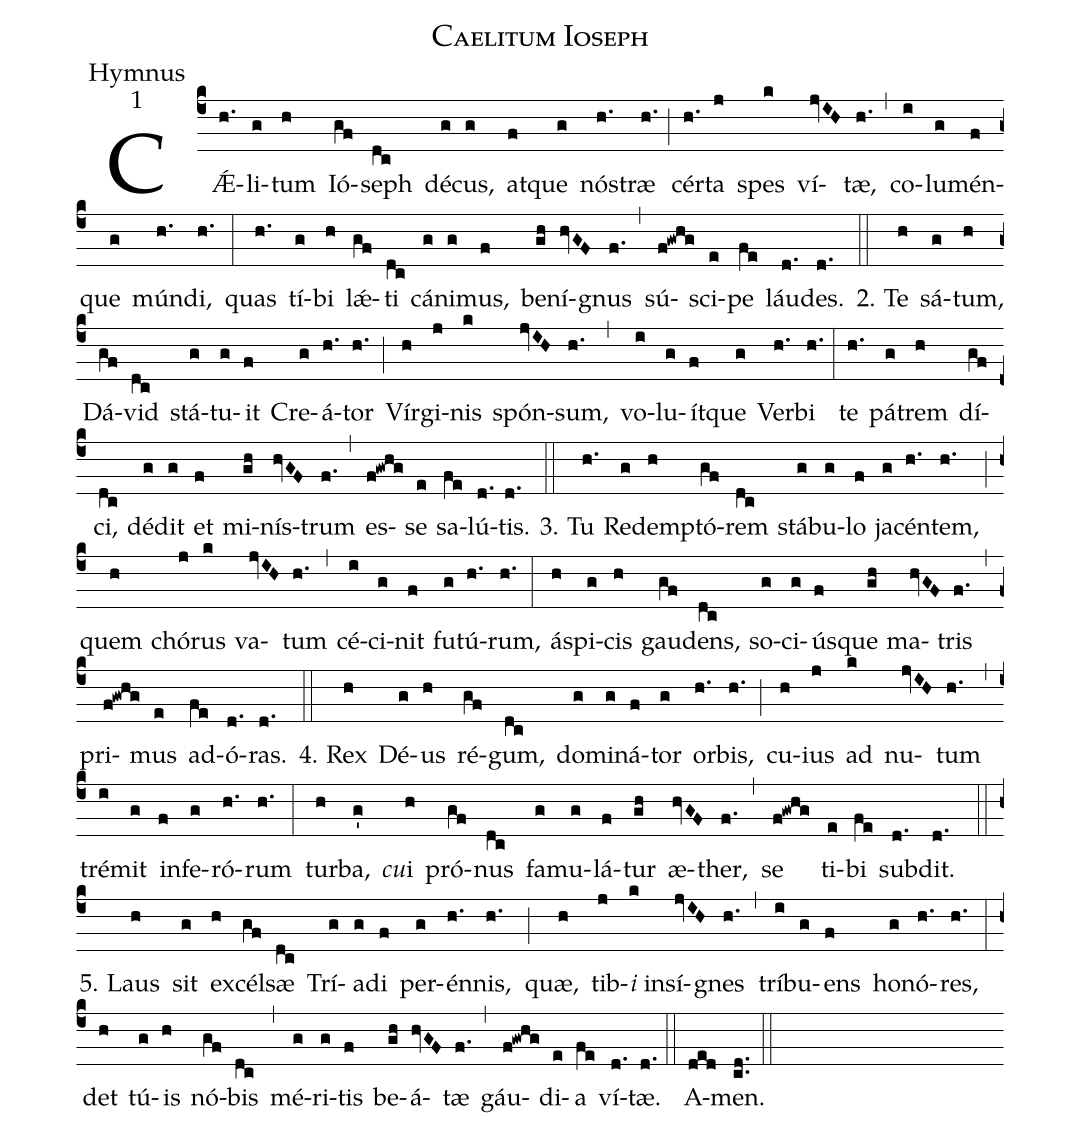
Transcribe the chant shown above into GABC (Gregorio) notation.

name:Caelitum Ioseph;
office-part:Hymnus;
mode:1;
%%
(c4)CǼ(h.)li(g)tum(h) Ió(gf)seph(dc) dé(g)cus,(g) at(f)que(g) nós(h.)træ(h.) (;) cér(h.)ta(j) spes(k) ví(jvIH)tæ,(h.) (,) co(i)lu(g)mén(f)que(g) mún(h.)di,(h.) (:) quas(h.) tí(g)bi(h) lǽ(gf)ti(dc) cá(g)ni(g)mus,(f) be(gh)ní(hvGF)gnus(f.) (,) sú(f!gwhg)sci(e)pe(fe) láu(d.)des.(d.) (::)
2. Te(h) sá(g)tum,(h) Dá(gf)vid(dc) stá(g)tu(g)it(f) Cre(g)á(h.)tor(h.) (;) Vír(h)gi(j)nis(k) spón(jvIH)sum,(h.) (,) vo(i)lu(g)ít(f)que(g) Ver(h.)bi(h.) (:) te(h.) pá(g)trem(h) dí(gf)ci,(dc) dé(g)dit(g) et(f) mi(gh)nís(hvGF)trum(f.) (,) es(f!gwhg)se(e) sa(fe)lú(d.)tis.(d.) (::)
3. Tu(h.) Red(g)emp(h)tó(gf)rem(dc) stá(g)bu(g)lo(f) ja(g)cén(h.)tem,(h.) (;) quem(h) chó(j)rus(k) va(jvIH)tum(h.)  (,) cé(i)ci(g)nit(f) fu(g)tú(h.)rum,(h.) (:) á(h)spi(g)cis(h) gau(gf)dens,(dc) so(g)ci(g)ús(f)que(gh) ma(hvGF)tris(f.) (,) pri(f!gwhg)mus(e) ad(fe)ó(d.)ras.(d.) (::)
4. Rex(h) Dé(g)us(h) ré(gf)gum,(dc) do(g)mi(g)ná(f)tor(g) or(h.)bis,(h.) (;) cu(h)ius(j) ad(k) nu(jvIH)tum(h.) (,) tré(i)mit(g) in(f)fe(g)ró(h.)rum(h.) (:) tur(h)ba,(g') <i>cu</i>i(h) pró(gf)nus(dc) fa(g)mu(g)lá(f)tur(gh) æ(hvGF)ther,(f.) (,) se(f!gwhg) ti(e)bi(fe) sub(d.)dit.(d.) (::)
5. Laus(h) sit(g) ex(h)cél(gf)sæ(dc) Trí(g)a(g)di(f) per(g)én(h.)nis,(h.) (;) quæ,(h) tib(j)<i>i</i> in(k)sí(jvIH)gnes(h.) (,) trí(i)bu(g)ens(f) ho(g)nó(h.)res,(h.) (:) det(h) tú(g)is(h) nó(gf)bis(dc) (,) mé(g)ri(g)tis(f) be(gh)á(hvGF)tæ(f.) (,) gáu(f!gwhg)di(e)a(fe) ví(d.)tæ.(d.) (::)
A(ded)men.(cd..) (::)
